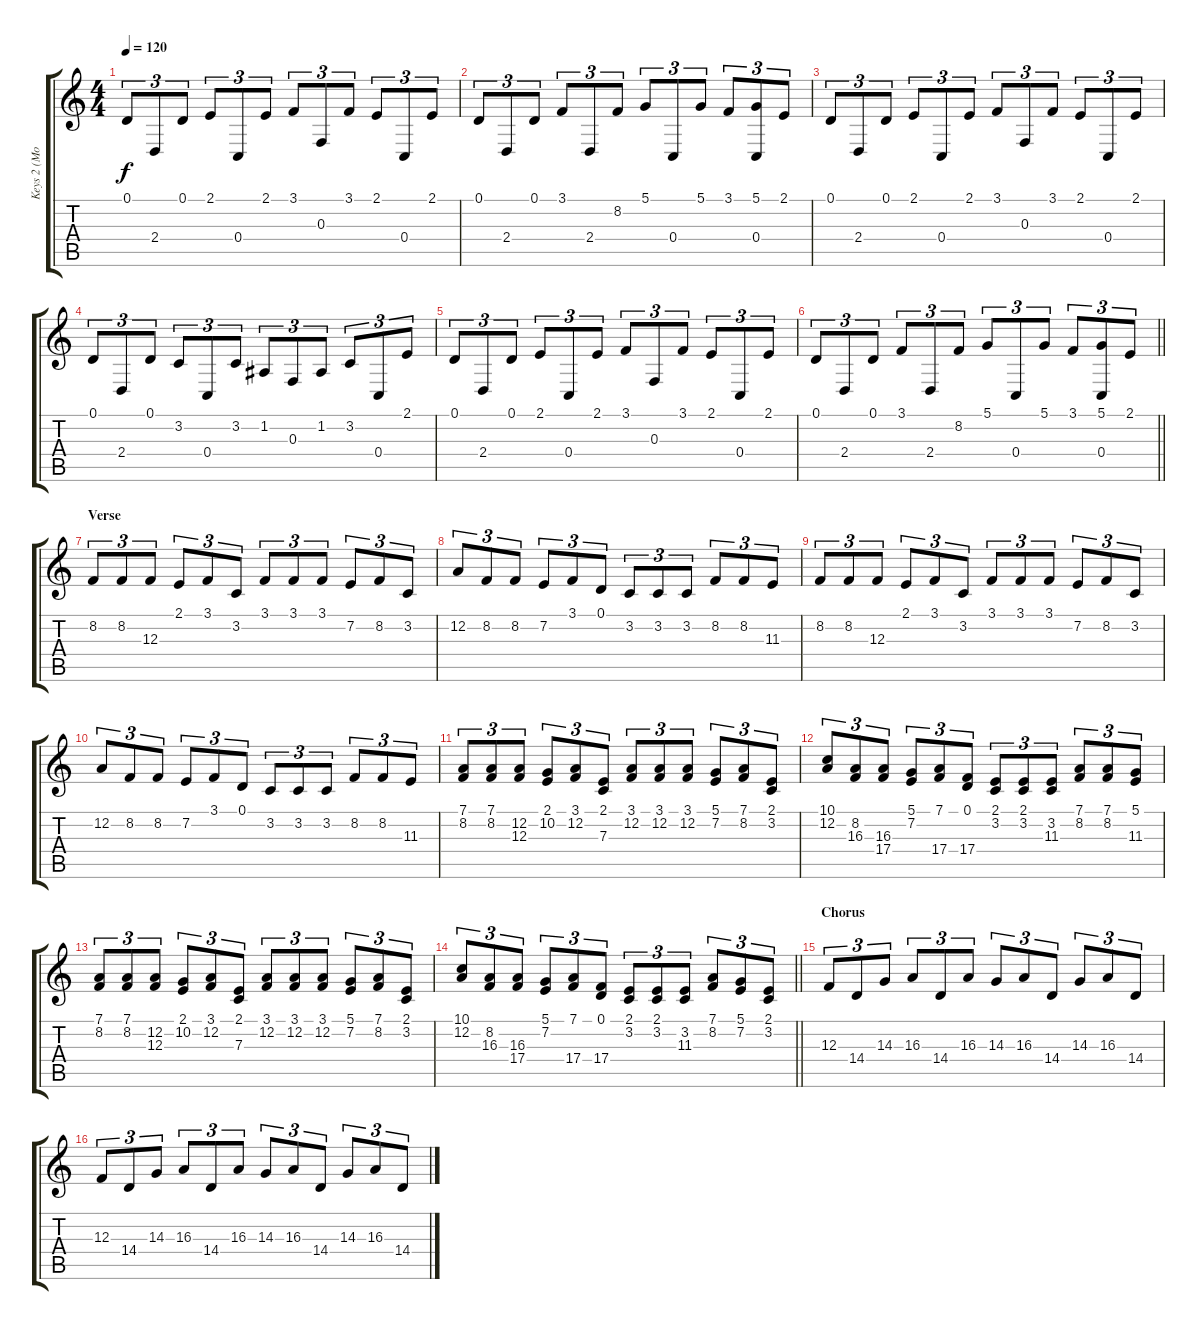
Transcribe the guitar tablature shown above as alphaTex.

\track ("Keys 2 (ModernRain)" "Keys 2 (Mo") {instrument lead2sawtooth}
\staff {score tabs}
\tuning (D4 A3 F3 C3 G2 C2) {hide}
\ts (4 4)
\tempo 120
\clef g2
\ks c
0.1.8{tu (3 2) dy f} 2.4.8{tu (3 2)} 0.1.8{tu (3 2)} 2.1.8{tu (3 2)} 0.4.8{tu (3 2)} 2.1.8{tu (3 2)} 3.1.8{tu (3 2)} 0.3.8{tu (3 2)} 3.1.8{tu (3 2)} 2.1.8{tu (3 2)} 0.4.8{tu (3 2)} 2.1.8{tu (3 2)} |
0.1.8{tu (3 2)} 2.4.8{tu (3 2)} 0.1.8{tu (3 2)} 3.1.8{tu (3 2)} 2.4.8{tu (3 2)} 8.2.8{tu (3 2)} 5.1.8{tu (3 2)} 0.4.8{tu (3 2)} 5.1.8{tu (3 2)} 3.1.8{tu (3 2)} (5.1 0.4).8{tu (3 2)} 2.1.8{tu (3 2)} |
0.1.8{tu (3 2)} 2.4.8{tu (3 2)} 0.1.8{tu (3 2)} 2.1.8{tu (3 2)} 0.4.8{tu (3 2)} 2.1.8{tu (3 2)} 3.1.8{tu (3 2)} 0.3.8{tu (3 2)} 3.1.8{tu (3 2)} 2.1.8{tu (3 2)} 0.4.8{tu (3 2)} 2.1.8{tu (3 2)} |
0.1.8{tu (3 2)} 2.4.8{tu (3 2)} 0.1.8{tu (3 2)} 3.2.8{tu (3 2)} 0.4.8{tu (3 2)} 3.2.8{tu (3 2)} 1.2.8{tu (3 2)} 0.3.8{tu (3 2)} 1.2.8{tu (3 2)} 3.2.8{tu (3 2)} 0.4.8{tu (3 2)} 2.1.8{tu (3 2)} |
0.1.8{tu (3 2)} 2.4.8{tu (3 2)} 0.1.8{tu (3 2)} 2.1.8{tu (3 2)} 0.4.8{tu (3 2)} 2.1.8{tu (3 2)} 3.1.8{tu (3 2)} 0.3.8{tu (3 2)} 3.1.8{tu (3 2)} 2.1.8{tu (3 2)} 0.4.8{tu (3 2)} 2.1.8{tu (3 2)} |
\barLineRight lightlight
0.1.8{tu (3 2)} 2.4.8{tu (3 2)} 0.1.8{tu (3 2)} 3.1.8{tu (3 2)} 2.4.8{tu (3 2)} 8.2.8{tu (3 2)} 5.1.8{tu (3 2)} 0.4.8{tu (3 2)} 5.1.8{tu (3 2)} 3.1.8{tu (3 2)} (5.1 0.4).8{tu (3 2)} 2.1.8{tu (3 2)} |
\section ("" "Verse")
8.2.8{tu (3 2)} 8.2.8{tu (3 2)} 12.3.8{tu (3 2)} 2.1.8{tu (3 2)} 3.1.8{tu (3 2)} 3.2.8{tu (3 2)} 3.1.8{tu (3 2)} 3.1.8{tu (3 2)} 3.1.8{tu (3 2)} 7.2.8{tu (3 2)} 8.2.8{tu (3 2)} 3.2.8{tu (3 2)} |
12.2.8{tu (3 2)} 8.2.8{tu (3 2)} 8.2.8{tu (3 2)} 7.2.8{tu (3 2)} 3.1.8{tu (3 2)} 0.1.8{tu (3 2)} 3.2.8{tu (3 2)} 3.2.8{tu (3 2)} 3.2.8{tu (3 2)} 8.2.8{tu (3 2)} 8.2.8{tu (3 2)} 11.3.8{tu (3 2)} |
8.2.8{tu (3 2)} 8.2.8{tu (3 2)} 12.3.8{tu (3 2)} 2.1.8{tu (3 2)} 3.1.8{tu (3 2)} 3.2.8{tu (3 2)} 3.1.8{tu (3 2)} 3.1.8{tu (3 2)} 3.1.8{tu (3 2)} 7.2.8{tu (3 2)} 8.2.8{tu (3 2)} 3.2.8{tu (3 2)} |
12.2.8{tu (3 2)} 8.2.8{tu (3 2)} 8.2.8{tu (3 2)} 7.2.8{tu (3 2)} 3.1.8{tu (3 2)} 0.1.8{tu (3 2)} 3.2.8{tu (3 2)} 3.2.8{tu (3 2)} 3.2.8{tu (3 2)} 8.2.8{tu (3 2)} 8.2.8{tu (3 2)} 11.3.8{tu (3 2)} |
(7.1 8.2).8{tu (3 2)} (7.1 8.2).8{tu (3 2)} (12.2 12.3).8{tu (3 2)} (2.1 10.2).8{tu (3 2)} (3.1 12.2).8{tu (3 2)} (2.1 7.3).8{tu (3 2)} (3.1 12.2).8{tu (3 2)} (3.1 12.2).8{tu (3 2)} (3.1 12.2).8{tu (3 2)} (5.1 7.2).8{tu (3 2)} (7.1 8.2).8{tu (3 2)} (2.1 3.2).8{tu (3 2)} |
(10.1 12.2).8{tu (3 2)} (8.2 16.3).8{tu (3 2)} (16.3 17.4).8{tu (3 2)} (5.1 7.2).8{tu (3 2)} (7.1 17.4).8{tu (3 2)} (0.1 17.4).8{tu (3 2)} (2.1 3.2).8{tu (3 2)} (2.1 3.2).8{tu (3 2)} (3.2 11.3).8{tu (3 2)} (7.1 8.2).8{tu (3 2)} (7.1 8.2).8{tu (3 2)} (5.1 11.3).8{tu (3 2)} |
(7.1 8.2).8{tu (3 2)} (7.1 8.2).8{tu (3 2)} (12.2 12.3).8{tu (3 2)} (2.1 10.2).8{tu (3 2)} (3.1 12.2).8{tu (3 2)} (2.1 7.3).8{tu (3 2)} (3.1 12.2).8{tu (3 2)} (3.1 12.2).8{tu (3 2)} (3.1 12.2).8{tu (3 2)} (5.1 7.2).8{tu (3 2)} (7.1 8.2).8{tu (3 2)} (2.1 3.2).8{tu (3 2)} |
\barLineRight lightlight
(10.1 12.2).8{tu (3 2)} (8.2 16.3).8{tu (3 2)} (16.3 17.4).8{tu (3 2)} (5.1 7.2).8{tu (3 2)} (7.1 17.4).8{tu (3 2)} (0.1 17.4).8{tu (3 2)} (2.1 3.2).8{tu (3 2)} (2.1 3.2).8{tu (3 2)} (3.2 11.3).8{tu (3 2)} (7.1 8.2).8{tu (3 2)} (5.1 7.2).8{tu (3 2)} (2.1 3.2).8{tu (3 2)} |
\section ("" "Chorus")
12.3.8{tu (3 2)} 14.4.8{tu (3 2)} 14.3.8{tu (3 2)} 16.3.8{tu (3 2)} 14.4.8{tu (3 2)} 16.3.8{tu (3 2)} 14.3.8{tu (3 2)} 16.3.8{tu (3 2)} 14.4.8{tu (3 2)} 14.3.8{tu (3 2)} 16.3.8{tu (3 2)} 14.4.8{tu (3 2)} |
12.3.8{tu (3 2)} 14.4.8{tu (3 2)} 14.3.8{tu (3 2)} 16.3.8{tu (3 2)} 14.4.8{tu (3 2)} 16.3.8{tu (3 2)} 14.3.8{tu (3 2)} 16.3.8{tu (3 2)} 14.4.8{tu (3 2)} 14.3.8{tu (3 2)} 16.3.8{tu (3 2)} 14.4.8{tu (3 2)}
